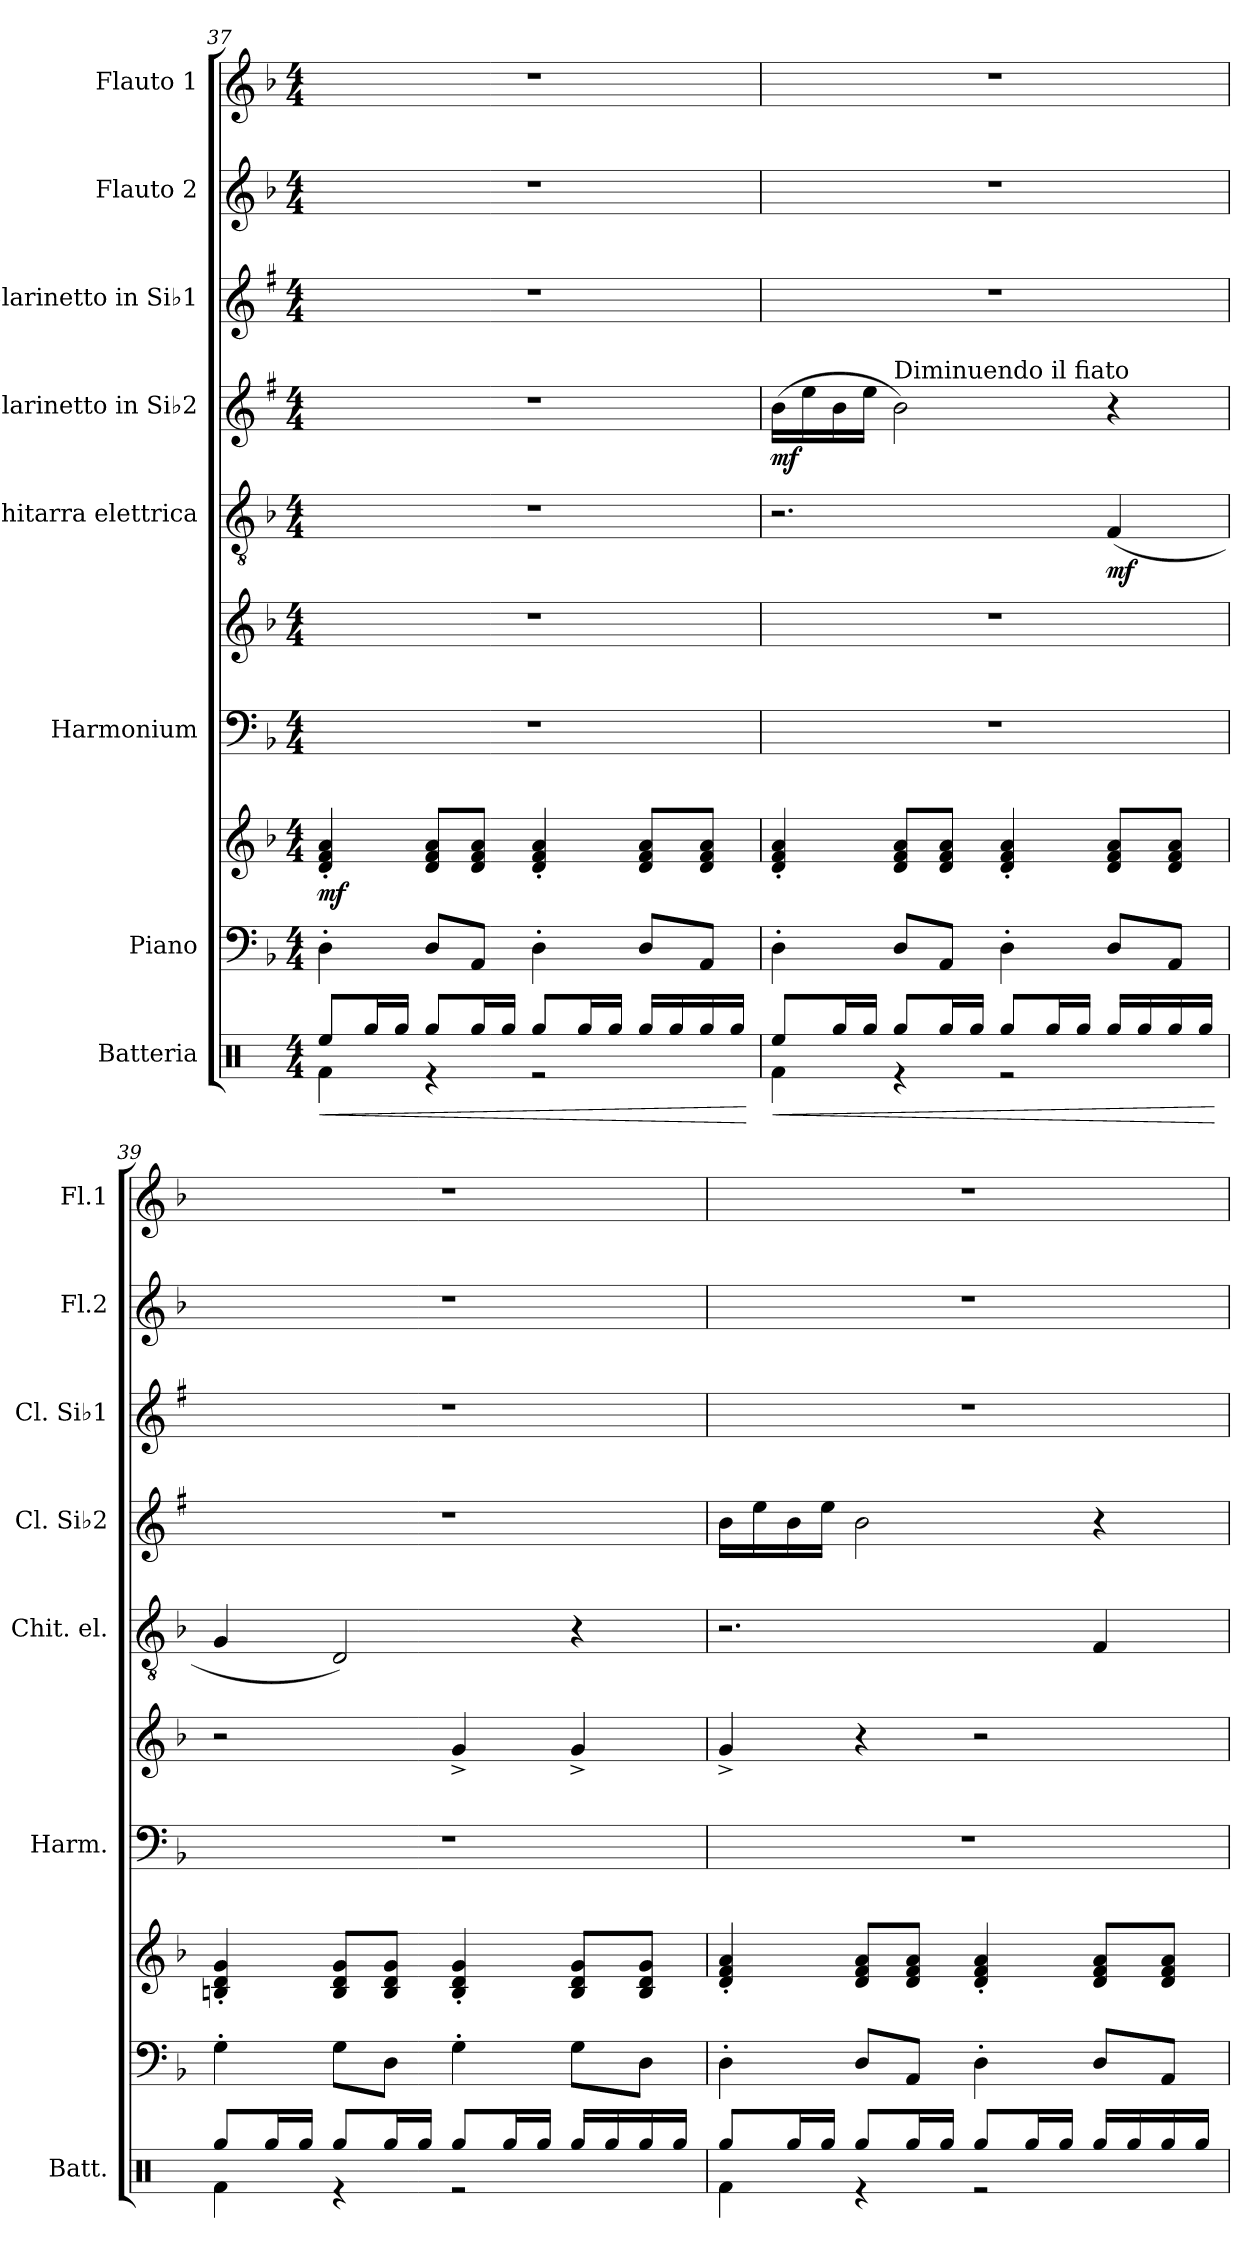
**kern	**dynam	**kern	**kern	**dynam	**kern	**kern	**kern	**dynam	**kern	**dynam	**kern	**kern	**kern
*part8	*part8	*part7	*part7	*part7	*part6	*part6	*part5	*part5	*part4	*part4	*part3	*part2	*part1
*staff10	*staff10	*staff9	*staff8	*staff8/9	*staff7	*staff6	*staff5	*staff5	*staff4	*staff4	*staff3	*staff2	*staff1
*I"Batteria	*	*I"Piano	*	*	*I"Harmonium	*	*I"Chitarra elettrica	*	*I"Clarinetto in Si♭2	*	*I"Clarinetto in Si♭1	*I"Flauto 2	*I"Flauto 1
*I'Batt.	*	*	*	*	*I'Harm.	*	*I'Chit. el.	*	*I'Cl. Si♭2	*	*I'Cl. Si♭1	*I'Fl.2	*I'Fl.1
!!LO:PB:g=z
*clefX	*	*clefF4	*clefG2	*	*clefF4	*clefG2	*clefGv2	*	*clefG2	*	*clefG2	*clefG2	*clefG2
*	*	*	*	*	*	*	*	*	*ITrd1c2	*	*ITrd1c2	*	*
*k[]	*	*k[b-]	*k[b-]	*	*k[b-]	*k[b-]	*k[b-]	*	*k[b-]	*	*k[b-]	*k[b-]	*k[b-]
*M4/4	*	*M4/4	*M4/4	*	*M4/4	*M4/4	*M4/4	*	*M4/4	*	*M4/4	*M4/4	*M4/4
*MM115	*	*MM115	*MM115	*	*MM115	*MM115	*MM115	*	*MM115	*	*MM115	*MM115	*MM115
=37	=37	=37	=37	=37	=37	=37	=37	=37	=37	=37	=37	=37	=37
!	!LO:HP:b	!	!	!LO:DY:b	!	!	!	!	!	!	!	!	!
*^	*	*	*	*	*	*	*	*	*	*	*	*	*
8Ree/L	4Rf\	<	4D'\	4d/' 4f/' 4a/'	mf	1r	1r	1r	.	1r	.	1r	1r	1r
16Rgg/L	.	.	.	.	.	.	.	.	.	.	.	.	.	.
16Rgg/JJ	.	.	.	.	.	.	.	.	.	.	.	.	.	.
8Rgg/L	4r	.	8D/L	8d/ 8f/ 8a/L	.	.	.	.	.	.	.	.	.	.
16Rgg/L	.	.	8AA/J	8d/ 8f/ 8a/J	.	.	.	.	.	.	.	.	.	.
16Rgg/JJ	.	.	.	.	.	.	.	.	.	.	.	.	.	.
8Rgg/L	2r	.	4D'\	4d/' 4f/' 4a/'	.	.	.	.	.	.	.	.	.	.
16Rgg/L	.	.	.	.	.	.	.	.	.	.	.	.	.	.
16Rgg/JJ	.	.	.	.	.	.	.	.	.	.	.	.	.	.
16Rgg/LL	.	.	8D/L	8d/ 8f/ 8a/L	.	.	.	.	.	.	.	.	.	.
16Rgg/	.	.	.	.	.	.	.	.	.	.	.	.	.	.
16Rgg/	.	.	8AA/J	8d/ 8f/ 8a/J	.	.	.	.	.	.	.	.	.	.
16Rgg/JJ	.	.	.	.	.	.	.	.	.	.	.	.	.	.
*v	*v	*	*	*	*	*	*	*	*	*	*	*	*	*
.	[	.	.	.	.	.	.	.	.	.	.	.	.
=38	=38	=38	=38	=38	=38	=38	=38	=38	=38	=38	=38	=38	=38
!	!LO:HP:b	!	!	!	!	!	!	!	!	!LO:DY:b	!	!	!
*^	*	*	*	*	*	*	*	*	*	*	*	*	*
8Ree/L	4Rf\	<	4D'\	4d/' 4f/' 4a/'	.	1r	1r	2.r	.	(>16a\LL	mf	1r	1r	1r
.	.	.	.	.	.	.	.	.	.	16dd\	.	.	.	.
16Rgg/L	.	.	.	.	.	.	.	.	.	16a\	.	.	.	.
16Rgg/JJ	.	.	.	.	.	.	.	.	.	16dd\JJ	.	.	.	.
!	!	!	!	!	!	!	!	!	!	!LO:TX:a:t=Diminuendo il fiato	!	!	!	!
8Rgg/L	4r	.	8D/L	8d/ 8f/ 8a/L	.	.	.	.	.	2a\)	.	.	.	.
16Rgg/L	.	.	8AA/J	8d/ 8f/ 8a/J	.	.	.	.	.	.	.	.	.	.
16Rgg/JJ	.	.	.	.	.	.	.	.	.	.	.	.	.	.
8Rgg/L	2r	.	4D'\	4d/' 4f/' 4a/'	.	.	.	.	.	.	.	.	.	.
16Rgg/L	.	.	.	.	.	.	.	.	.	.	.	.	.	.
16Rgg/JJ	.	.	.	.	.	.	.	.	.	.	.	.	.	.
!	!	!	!	!	!	!	!	!	!LO:DY:b	!	!	!	!	!
16Rgg/LL	.	.	8D/L	8d/ 8f/ 8a/L	.	.	.	(<4F/	mf	4r	.	.	.	.
16Rgg/	.	.	.	.	.	.	.	.	.	.	.	.	.	.
16Rgg/	.	.	8AA/J	8d/ 8f/ 8a/J	.	.	.	.	.	.	.	.	.	.
16Rgg/JJ	.	.	.	.	.	.	.	.	.	.	.	.	.	.
*v	*v	*	*	*	*	*	*	*	*	*	*	*	*	*
.	[	.	.	.	.	.	.	.	.	.	.	.	.
=39	=39	=39	=39	=39	=39	=39	=39	=39	=39	=39	=39	=39	=39
*^	*	*	*	*	*	*	*	*	*	*	*	*	*
8Rgg/L	4Rf\	.	4G'\	4Bn/' 4d/' 4g/'	.	1r	2r	4G/	.	1r	.	1r	1r	1r
16Rgg/L	.	.	.	.	.	.	.	.	.	.	.	.	.	.
16Rgg/JJ	.	.	.	.	.	.	.	.	.	.	.	.	.	.
8Rgg/L	4r	.	8G\L	8B/ 8d/ 8g/L	.	.	.	2D/)	.	.	.	.	.	.
16Rgg/L	.	.	8D\J	8B/ 8d/ 8g/J	.	.	.	.	.	.	.	.	.	.
16Rgg/JJ	.	.	.	.	.	.	.	.	.	.	.	.	.	.
8Rgg/L	2r	.	4G'\	4B/' 4d/' 4g/'	.	.	4g^/	.	.	.	.	.	.	.
16Rgg/L	.	.	.	.	.	.	.	.	.	.	.	.	.	.
16Rgg/JJ	.	.	.	.	.	.	.	.	.	.	.	.	.	.
16Rgg/LL	.	.	8G\L	8B/ 8d/ 8g/L	.	.	4g^/	4r	.	.	.	.	.	.
16Rgg/	.	.	.	.	.	.	.	.	.	.	.	.	.	.
16Rgg/	.	.	8D\J	8B/ 8d/ 8g/J	.	.	.	.	.	.	.	.	.	.
16Rgg/JJ	.	.	.	.	.	.	.	.	.	.	.	.	.	.
!!LO:PB:g=z
=40	=40	=40	=40	=40	=40	=40	=40	=40	=40	=40	=40	=40	=40	=40
8Rgg/L	4Rf\	.	4D'\	4d/' 4f/' 4a/'	.	1r	4g^/	2.r	.	16a\LL	.	1r	1r	1r
.	.	.	.	.	.	.	.	.	.	16dd\	.	.	.	.
16Rgg/L	.	.	.	.	.	.	.	.	.	16a\	.	.	.	.
16Rgg/JJ	.	.	.	.	.	.	.	.	.	16dd\JJ	.	.	.	.
8Rgg/L	4r	.	8D/L	8d/ 8f/ 8a/L	.	.	4r	.	.	2a\	.	.	.	.
16Rgg/L	.	.	8AA/J	8d/ 8f/ 8a/J	.	.	.	.	.	.	.	.	.	.
16Rgg/JJ	.	.	.	.	.	.	.	.	.	.	.	.	.	.
8Rgg/L	2r	.	4D'\	4d/' 4f/' 4a/'	.	.	2r	.	.	.	.	.	.	.
16Rgg/L	.	.	.	.	.	.	.	.	.	.	.	.	.	.
16Rgg/JJ	.	.	.	.	.	.	.	.	.	.	.	.	.	.
16Rgg/LL	.	.	8D/L	8d/ 8f/ 8a/L	.	.	.	4F/	.	4r	.	.	.	.
16Rgg/	.	.	.	.	.	.	.	.	.	.	.	.	.	.
16Rgg/	.	.	8AA/J	8d/ 8f/ 8a/J	.	.	.	.	.	.	.	.	.	.
16Rgg/JJ	.	.	.	.	.	.	.	.	.	.	.	.	.	.
*v	*v	*	*	*	*	*	*	*	*	*	*	*	*	*
=	=	=	=	=	=	=	=	=	=	=	=	=	=
*-	*-	*-	*-	*-	*-	*-	*-	*-	*-	*-	*-	*-	*-
